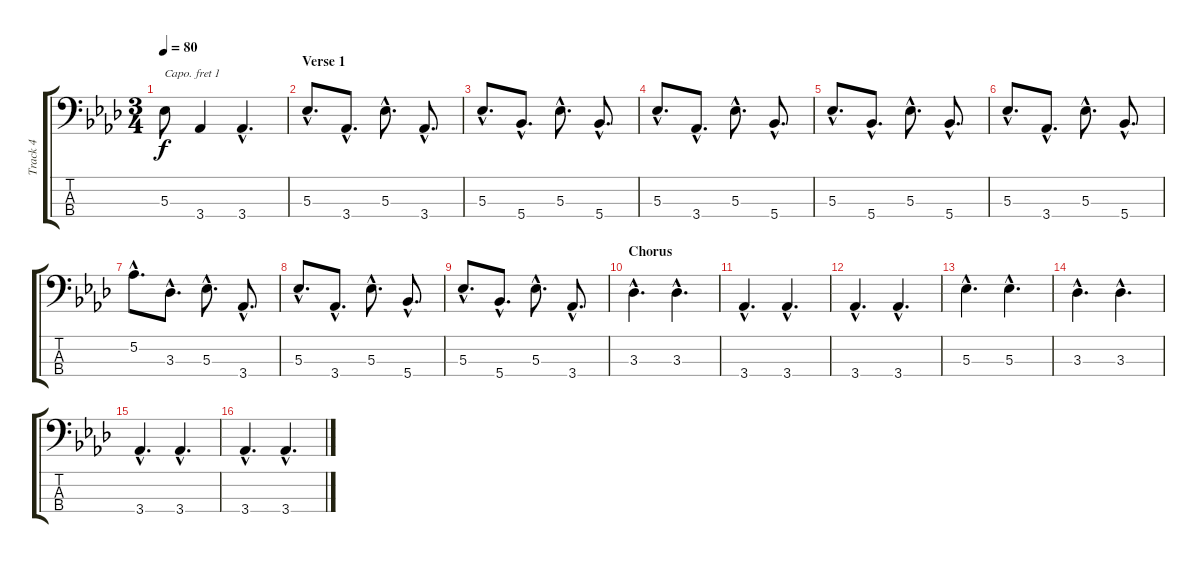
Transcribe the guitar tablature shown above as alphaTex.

\track ("Track 4" "Track 4") {instrument electricbassfinger}
\staff {score tabs}
\capo 1
\tuning (G2 D2 A1 E1) {hide}
\ts (3 4)
\tempo 80
\clef f4
\ks ab
5.3.8{dy f} 3.4.4 3.4{hac}.4{d} |
\section ("" "Verse 1")
5.3{hac}.8{d} 3.4{hac}.8{d} 5.3{hac}.8{d} 3.4{hac}.8{d} |
5.3{hac}.8{d} 5.4{hac}.8{d} 5.3{hac}.8{d} 5.4{hac}.8{d} |
5.3{hac}.8{d} 3.4{hac}.8{d} 5.3{hac}.8{d} 5.4{hac}.8{d} |
5.3{hac}.8{d} 5.4{hac}.8{d} 5.3{hac}.8{d} 5.4{hac}.8{d} |
5.3{hac}.8{d} 3.4{hac}.8{d} 5.3{hac}.8{d} 5.4{hac}.8{d} |
5.2{hac}.8{d} 3.3{hac}.8{d} 5.3{hac}.8{d} 3.4{hac}.8{d} |
5.3{hac}.8{d} 3.4{hac}.8{d} 5.3{hac}.8{d} 5.4{hac}.8{d} |
5.3{hac}.8{d} 5.4{hac}.8{d} 5.3{hac}.8{d} 3.4{hac}.8{d} |
\section ("" "Chorus")
3.3{hac}.4{d} 3.3{hac}.4{d} |
3.4{hac}.4{d} 3.4{hac}.4{d} |
3.4{hac}.4{d} 3.4{hac}.4{d} |
5.3{hac}.4{d} 5.3{hac}.4{d} |
3.3{hac}.4{d} 3.3{hac}.4{d} |
3.4{hac}.4{d} 3.4{hac}.4{d} |
3.4{hac}.4{d} 3.4{hac}.4{d}
